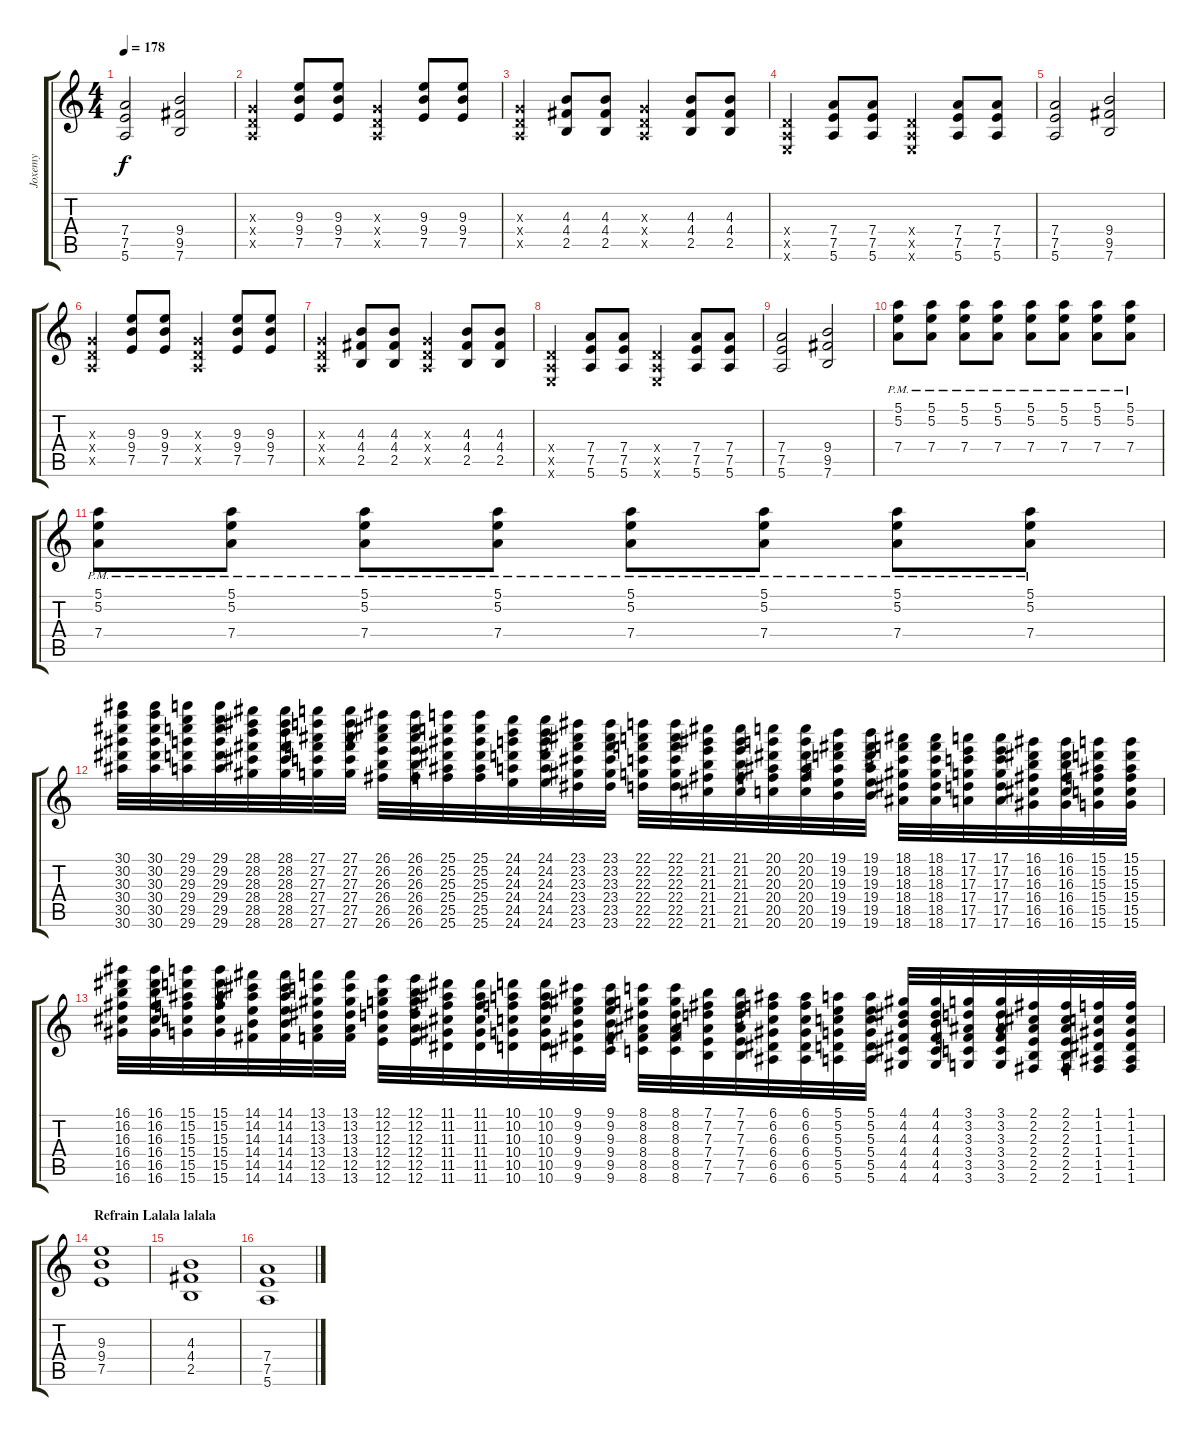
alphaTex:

\track ("Joxemy" "Joxemy") {instrument distortionguitar}
\staff {score tabs}
\tuning (E4 B3 G3 D3 A2 E2) {hide}
\ts (4 4)
\tempo 178
\clef g2
\ks c
(7.4 7.5 5.6).2{dy f} (9.4 9.5 7.6).2 |
(0.3{x} 0.4{x} 0.5{x}).4 (9.3 9.4 7.5).8 (9.3 9.4 7.5).8 (0.3{x} 0.4{x} 0.5{x}).4 (9.3 9.4 7.5).8 (9.3 9.4 7.5).8 |
(0.3{x} 0.4{x} 0.5{x}).4 (4.3 4.4 2.5).8 (4.3 4.4 2.5).8 (0.3{x} 0.4{x} 0.5{x}).4 (4.3 4.4 2.5).8 (4.3 4.4 2.5).8 |
(0.4{x} 0.5{x} 0.6{x}).4 (7.4 7.5 5.6).8 (7.4 7.5 5.6).8 (0.4{x} 0.5{x} 0.6{x}).4 (7.4 7.5 5.6).8 (7.4 7.5 5.6).8 |
(7.4 7.5 5.6).2 (9.4 9.5 7.6).2 |
(0.3{x} 0.4{x} 0.5{x}).4 (9.3 9.4 7.5).8 (9.3 9.4 7.5).8 (0.3{x} 0.4{x} 0.5{x}).4 (9.3 9.4 7.5).8 (9.3 9.4 7.5).8 |
(0.3{x} 0.4{x} 0.5{x}).4 (4.3 4.4 2.5).8 (4.3 4.4 2.5).8 (0.3{x} 0.4{x} 0.5{x}).4 (4.3 4.4 2.5).8 (4.3 4.4 2.5).8 |
(0.4{x} 0.5{x} 0.6{x}).4 (7.4 7.5 5.6).8 (7.4 7.5 5.6).8 (0.4{x} 0.5{x} 0.6{x}).4 (7.4 7.5 5.6).8 (7.4 7.5 5.6).8 |
(7.4 7.5 5.6).2 (9.4 9.5 7.6).2 |
(5.1{pm} 5.2{pm} 7.4{pm}).8 (5.1{pm} 5.2{pm} 7.4{pm}).8 (5.1{pm} 5.2{pm} 7.4{pm}).8 (5.1{pm} 5.2{pm} 7.4{pm}).8 (5.1{pm} 5.2{pm} 7.4{pm}).8 (5.1{pm} 5.2{pm} 7.4{pm}).8 (5.1{pm} 5.2{pm} 7.4{pm}).8 (5.1{pm} 5.2{pm} 7.4{pm}).8 |
(5.1{pm} 5.2{pm} 7.4{pm}).8 (5.1{pm} 5.2{pm} 7.4{pm}).8 (5.1{pm} 5.2{pm} 7.4{pm}).8 (5.1{pm} 5.2{pm} 7.4{pm}).8 (5.1{pm} 5.2{pm} 7.4{pm}).8 (5.1{pm} 5.2{pm} 7.4{pm}).8 (5.1{pm} 5.2{pm} 7.4{pm}).8 (5.1{pm} 5.2{pm} 7.4{pm}).8 |
(30.1 30.2 30.3 30.4 30.5 30.6).32 (30.1 30.2 30.3 30.4 30.5 30.6).32 (29.1 29.2 29.3 29.4 29.5 29.6).32 (29.1 29.2 29.3 29.4 29.5 29.6).32 (28.1 28.2 28.3 28.4 28.5 28.6).32 (28.1 28.2 28.3 28.4 28.5 28.6).32 (27.1 27.2 27.3 27.4 27.5 27.6).32 (27.1 27.2 27.3 27.4 27.5 27.6).32 (26.1 26.2 26.3 26.4 26.5 26.6).32 (26.1 26.2 26.3 26.4 26.5 26.6).32 (25.1 25.2 25.3 25.4 25.5 25.6).32 (25.1 25.2 25.3 25.4 25.5 25.6).32 (24.1 24.2 24.3 24.4 24.5 24.6).32 (24.1 24.2 24.3 24.4 24.5 24.6).32 (23.1 23.2 23.3 23.4 23.5 23.6).32 (23.1 23.2 23.3 23.4 23.5 23.6).32 (22.1 22.2 22.3 22.4 22.5 22.6).32 (22.1 22.2 22.3 22.4 22.5 22.6).32 (21.1 21.2 21.3 21.4 21.5 21.6).32 (21.1 21.2 21.3 21.4 21.5 21.6).32 (20.1 20.2 20.3 20.4 20.5 20.6).32 (20.1 20.2 20.3 20.4 20.5 20.6).32 (19.1 19.2 19.3 19.4 19.5 19.6).32 (19.1 19.2 19.3 19.4 19.5 19.6).32 (18.1 18.2 18.3 18.4 18.5 18.6).32 (18.1 18.2 18.3 18.4 18.5 18.6).32 (17.1 17.2 17.3 17.4 17.5 17.6).32 (17.1 17.2 17.3 17.4 17.5 17.6).32 (16.1 16.2 16.3 16.4 16.5 16.6).32 (16.1 16.2 16.3 16.4 16.5 16.6).32 (15.1 15.2 15.3 15.4 15.5 15.6).32 (15.1 15.2 15.3 15.4 15.5 15.6).32 |
(16.1 16.2 16.3 16.4 16.5 16.6).32 (16.1 16.2 16.3 16.4 16.5 16.6).32 (15.1 15.2 15.3 15.4 15.5 15.6).32 (15.1 15.2 15.3 15.4 15.5 15.6).32 (14.1 14.2 14.3 14.4 14.5 14.6).32 (14.1 14.2 14.3 14.4 14.5 14.6).32 (13.1 13.2 13.3 13.4 12.5 13.6).32 (13.1 13.2 13.3 13.4 12.5 13.6).32 (12.1 12.2 12.3 12.4 12.5 12.6).32 (12.1 12.2 12.3 12.4 12.5 12.6).32 (11.1 11.2 11.3 11.4 11.5 11.6).32 (11.1 11.2 11.3 11.4 11.5 11.6).32 (10.1 10.2 10.3 10.4 10.5 10.6).32 (10.1 10.2 10.3 10.4 10.5 10.6).32 (9.1 9.2 9.3 9.4 9.5 9.6).32 (9.1 9.2 9.3 9.4 9.5 9.6).32 (8.1 8.2 8.3 8.4 8.5 8.6).32 (8.1 8.2 8.3 8.4 8.5 8.6).32 (7.1 7.2 7.3 7.4 7.5 7.6).32 (7.1 7.2 7.3 7.4 7.5 7.6).32 (6.1 6.2 6.3 6.4 6.5 6.6).32 (6.1 6.2 6.3 6.4 6.5 6.6).32 (5.1 5.2 5.3 5.4 5.5 5.6).32 (5.1 5.2 5.3 5.4 5.5 5.6).32 (4.1 4.2 4.3 4.4 4.5 4.6).32 (4.1 4.2 4.3 4.4 4.5 4.6).32 (3.1 3.2 3.3 3.4 3.5 3.6).32 (3.1 3.2 3.3 3.4 3.5 3.6).32 (2.1 2.2 2.3 2.4 2.5 2.6).32 (2.1 2.2 2.3 2.4 2.5 2.6).32 (1.1 1.2 1.3 1.4 1.5 1.6).32 (1.1 1.2 1.3 1.4 1.5 1.6).32 |
\section ("" "Refrain Lalala lalala ")
(9.3 9.4 7.5).1 |
(4.3 4.4 2.5).1 |
(7.4 7.5 5.6).1
